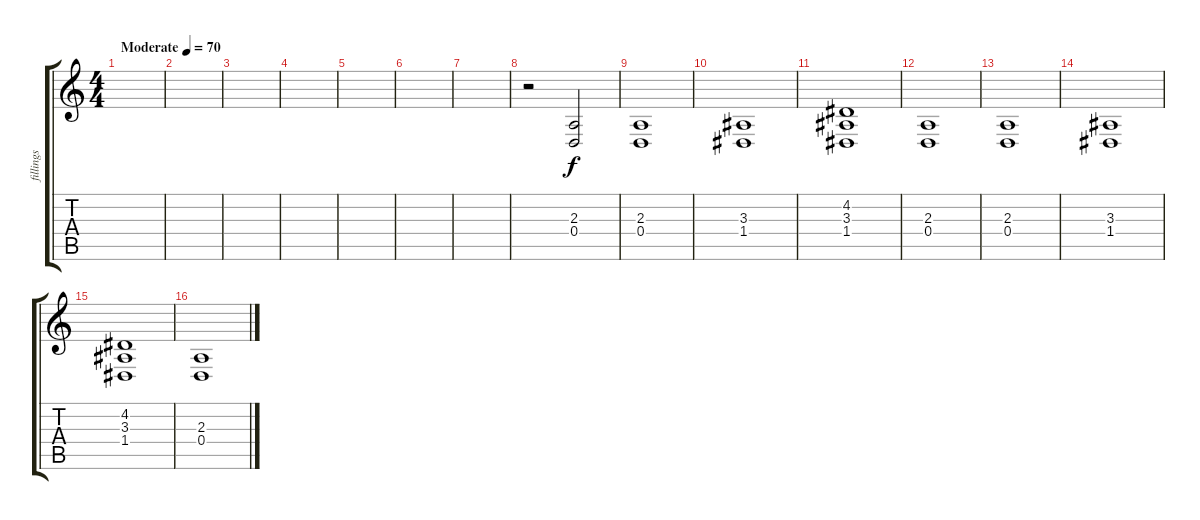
\track ("fillings" "fillings") {instrument stringensemble2}
\staff {score tabs}
\tuning (E4 B3 G3 D3 A2 D2) {hide}
\ts (4 4)
\tempo (70 "Moderate")
\clef g2
\ks c
|
|
|
|
|
|
|
r.2 (2.3 0.4).2 |
(2.3 0.4).1 |
(3.3 1.4).1 |
(4.2 3.3 1.4).1 |
(2.3 0.4).1 |
(2.3 0.4).1 |
(3.3 1.4).1 |
(4.2 3.3 1.4).1 |
(2.3 0.4).1
